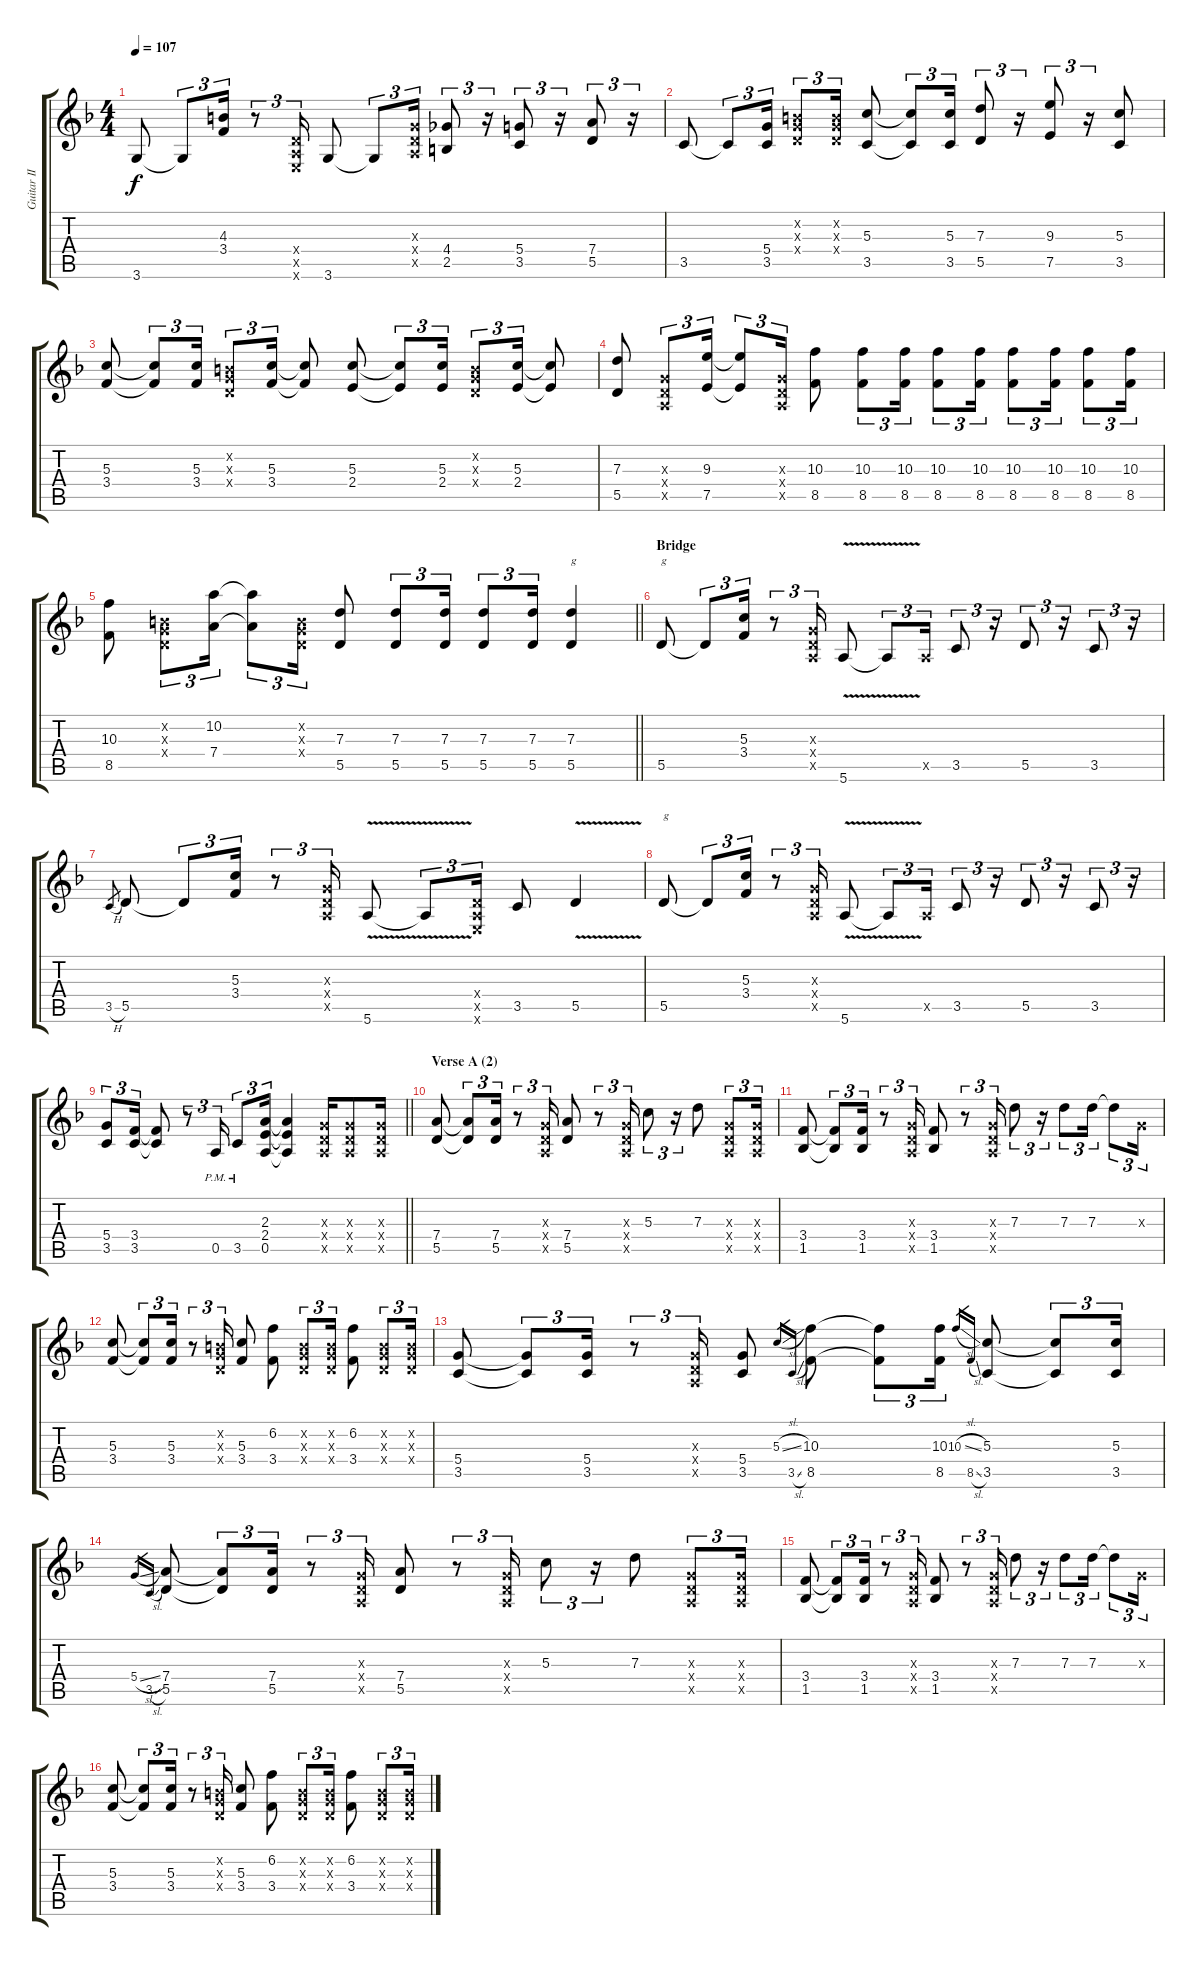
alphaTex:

\track ("Guitar II (sounding)" "Guitar II ") {instrument distortionguitar}
\staff {score tabs}
\tuning (E4 B3 G3 D3 A2 E2) {hide}
\ts (4 4)
\tempo 107
\clef g2
\ks dminor
3.6.8{dy f} 3.6{t}.8{tu (3 2)} (4.3 3.4).16{tu (3 2)} r.8{tu (3 2)} (0.4{x} 0.5{x} 0.6{x}).16{tu (3 2)} 3.6.8 3.6{t}.8{tu (3 2)} (0.3{x} 0.4{x} 0.5{x}).16{tu (3 2)} (4.4 2.5).8{tu (3 2)} r.16{tu (3 2)} (5.4 3.5).8{tu (3 2)} r.16{tu (3 2)} (7.4 5.5).8{tu (3 2)} r.16{tu (3 2)} |
3.5.8 3.5{t}.8{tu (3 2)} (5.4 3.5).16{tu (3 2)} (0.2{x} 0.3{x} 0.4{x}).8{tu (3 2)} (0.2{x} 0.3{x} 0.4{x}).16{tu (3 2)} (5.3 3.5).8 (5.3{t} 3.5{t}).8{tu (3 2)} (5.3 3.5).16{tu (3 2)} (7.3 5.5).8{tu (3 2)} r.16{tu (3 2)} (9.3 7.5).8{tu (3 2)} r.16{tu (3 2)} (5.3 3.5).8 |
(5.3 3.4).8 (5.3{t} 3.4{t}).8{tu (3 2)} (5.3 3.4).16{tu (3 2)} (0.2{x} 0.3{x} 0.4{x}).8{tu (3 2)} (5.3 3.4).16{tu (3 2)} (5.3{t} 3.4{t}).8 (5.3 2.4).8 (5.3{t} 2.4{t}).8{tu (3 2)} (5.3 2.4).16{tu (3 2)} (0.2{x} 0.3{x} 0.4{x}).8{tu (3 2)} (5.3 2.4).16{tu (3 2)} (5.3{t} 2.4{t}).8 |
(7.3 5.5).8 (0.3{x} 0.4{x} 0.5{x}).8{tu (3 2)} (9.3 7.5).16{tu (3 2)} (9.3{t} 7.5{t}).8{tu (3 2)} (0.3{x} 0.4{x} 0.5{x}).16{tu (3 2)} (10.3 8.5).8 (10.3 8.5).8{tu (3 2)} (10.3 8.5).16{tu (3 2)} (10.3 8.5).8{tu (3 2)} (10.3 8.5).16{tu (3 2)} (10.3 8.5).8{tu (3 2)} (10.3 8.5).16{tu (3 2)} (10.3 8.5).8{tu (3 2)} (10.3 8.5).16{tu (3 2)} |
\barLineRight lightlight
(10.3 8.5).8 (0.2{x} 0.3{x} 0.4{x}).8{tu (3 2)} (10.2 7.4).16{tu (3 2)} (10.2{t} 7.4{t}).8{tu (3 2)} (0.2{x} 0.3{x} 0.4{x}).16{tu (3 2)} (7.3 5.5).8 (7.3 5.5).8{tu (3 2)} (7.3 5.5).16{tu (3 2)} (7.3 5.5).8{tu (3 2)} (7.3 5.5).16{tu (3 2)} (7.3 5.5).4{txt "g"} |
\section ("" "Bridge")
5.5.8{txt "g"} 5.5{t}.8{tu (3 2)} (5.3 3.4).16{tu (3 2)} r.8{tu (3 2)} (0.3{x} 0.4{x} 0.5{x}).16{tu (3 2)} 5.6{v}.8 5.6{t}.8{tu (3 2)} 0.5{x}.16{tu (3 2)} 3.5.8{tu (3 2)} r.16{tu (3 2)} 5.5.8{tu (3 2)} r.16{tu (3 2)} 3.5.8{tu (3 2)} r.16{tu (3 2)} |
3.5{h}.8{gr} 5.5.8 5.5{t}.8{tu (3 2)} (5.3 3.4).16{tu (3 2)} r.8{tu (3 2)} (0.3{x} 0.4{x} 0.5{x}).16{tu (3 2)} 5.6{v}.8 5.6{t}.8{tu (3 2)} (0.4{x} 0.5{x} 0.6{x}).16{tu (3 2)} 3.5.8 5.5{v}.4 |
5.5.8{txt "g"} 5.5{t}.8{tu (3 2)} (5.3 3.4).16{tu (3 2)} r.8{tu (3 2)} (0.3{x} 0.4{x} 0.5{x}).16{tu (3 2)} 5.6{v}.8 5.6{t}.8{tu (3 2)} 0.5{x}.16{tu (3 2)} 3.5.8{tu (3 2)} r.16{tu (3 2)} 5.5.8{tu (3 2)} r.16{tu (3 2)} 3.5.8{tu (3 2)} r.16{tu (3 2)} |
\barLineRight lightlight
(5.4 3.5).8{tu (3 2)} (3.4 3.5).16{tu (3 2)} (3.4{t} 3.5{t}).8 r.8{tu (3 2)} 0.5{pm}.16{tu (3 2)} 3.5{pm}.8{tu (3 2)} (2.3 2.4 0.5).16{tu (3 2)} (2.3{t} 2.4{t} 0.5{t}).4 (0.3{x} 0.4{x} 0.5{x}).16 (0.3{x} 0.4{x} 0.5{x}).8 (0.3{x} 0.4{x} 0.5{x}).16 |
\section ("" "Verse A (2)")
(7.4 5.5).8 (7.4{t} 5.5{t}).8{tu (3 2)} (7.4 5.5).16{tu (3 2)} r.8{tu (3 2)} (0.3{x} 0.4{x} 0.5{x}).16{tu (3 2)} (7.4 5.5).8 r.8{tu (3 2)} (0.3{x} 0.4{x} 0.5{x}).16{tu (3 2)} 5.3.8{tu (3 2)} r.16{tu (3 2)} 7.3.8 (0.3{x} 0.4{x} 0.5{x}).8{tu (3 2)} (0.3{x} 0.4{x} 0.5{x}).16{tu (3 2)} |
(3.4 1.5).8 (3.4{t} 1.5{t}).8{tu (3 2)} (3.4 1.5).16{tu (3 2)} r.8{tu (3 2)} (0.3{x} 0.4{x} 0.5{x}).16{tu (3 2)} (3.4 1.5).8 r.8{tu (3 2)} (0.3{x} 0.4{x} 0.5{x}).16{tu (3 2)} 7.3.8{tu (3 2)} r.16{tu (3 2)} 7.3.8{tu (3 2)} 7.3.16{tu (3 2)} 7.3{t}.8{tu (3 2)} 0.3{x}.16{tu (3 2)} |
(5.3 3.4).8 (5.3{t} 3.4{t}).8{tu (3 2)} (5.3 3.4).16{tu (3 2)} r.8{tu (3 2)} (0.2{x} 0.3{x} 0.4{x}).16{tu (3 2)} (5.3 3.4).8 (6.2 3.4).8 (0.2{x} 0.3{x} 0.4{x}).8{tu (3 2)} (0.2{x} 0.3{x} 0.4{x}).16{tu (3 2)} (6.2 3.4).8 (0.2{x} 0.3{x} 0.4{x}).8{tu (3 2)} (0.2{x} 0.3{x} 0.4{x}).16{tu (3 2)} |
(5.4 3.5).8 (5.4{t} 3.5{t}).8{tu (3 2)} (5.4 3.5).16{tu (3 2)} r.8{tu (3 2)} (0.3{x} 0.4{x} 0.5{x}).16{tu (3 2)} (5.4 3.5).8 5.3{sl}.16{gr} 3.5{sl}.16{gr} (10.3 8.5).8 (10.3{t} 8.5{t}).8{tu (3 2)} (10.3 8.5).16{tu (3 2)} 10.3{sl}.16{gr} 8.5{sl}.16{gr} (5.3 3.5).8 (5.3{t} 3.5{t}).8{tu (3 2)} (5.3 3.5).16{tu (3 2)} |
5.4{sl}.16{gr} 3.5{sl}.16{gr} (7.4 5.5).8 (7.4{t} 5.5{t}).8{tu (3 2)} (7.4 5.5).16{tu (3 2)} r.8{tu (3 2)} (0.3{x} 0.4{x} 0.5{x}).16{tu (3 2)} (7.4 5.5).8 r.8{tu (3 2)} (0.3{x} 0.4{x} 0.5{x}).16{tu (3 2)} 5.3.8{tu (3 2)} r.16{tu (3 2)} 7.3.8 (0.3{x} 0.4{x} 0.5{x}).8{tu (3 2)} (0.3{x} 0.4{x} 0.5{x}).16{tu (3 2)} |
(3.4 1.5).8 (3.4{t} 1.5{t}).8{tu (3 2)} (3.4 1.5).16{tu (3 2)} r.8{tu (3 2)} (0.3{x} 0.4{x} 0.5{x}).16{tu (3 2)} (3.4 1.5).8 r.8{tu (3 2)} (0.3{x} 0.4{x} 0.5{x}).16{tu (3 2)} 7.3.8{tu (3 2)} r.16{tu (3 2)} 7.3.8{tu (3 2)} 7.3.16{tu (3 2)} 7.3{t}.8{tu (3 2)} 0.3{x}.16{tu (3 2)} |
(5.3 3.4).8 (5.3{t} 3.4{t}).8{tu (3 2)} (5.3 3.4).16{tu (3 2)} r.8{tu (3 2)} (0.2{x} 0.3{x} 0.4{x}).16{tu (3 2)} (5.3 3.4).8 (6.2 3.4).8 (0.2{x} 0.3{x} 0.4{x}).8{tu (3 2)} (0.2{x} 0.3{x} 0.4{x}).16{tu (3 2)} (6.2 3.4).8 (0.2{x} 0.3{x} 0.4{x}).8{tu (3 2)} (0.2{x} 0.3{x} 0.4{x}).16{tu (3 2)}
